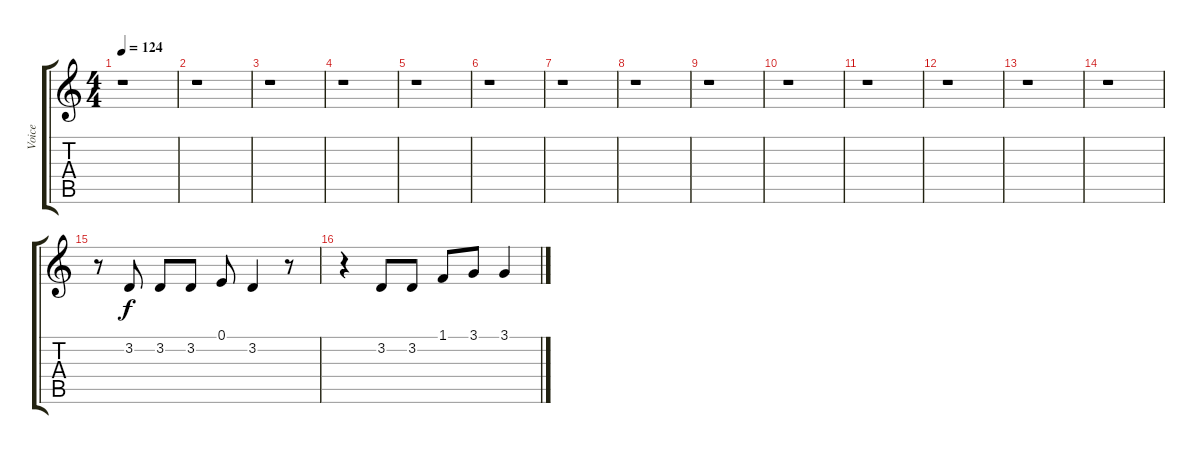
\track ("Voice" "Voice") {instrument pad1newage}
\staff {score tabs}
\tuning (E4 B3 G3 D3 A2 E2) {hide}
\ts (4 4)
\tempo 124
\clef g2
\ks c
r.1{dy f} |
r.1 |
r.1 |
r.1 |
r.1 |
r.1 |
r.1 |
r.1 |
r.1 |
r.1 |
r.1 |
r.1 |
r.1 |
r.1 |
r.8 3.2.8 3.2.8 3.2.8 0.1.8 3.2.4 r.8 |
r.4 3.2.8 3.2.8 1.1.8 3.1.8 3.1.4
